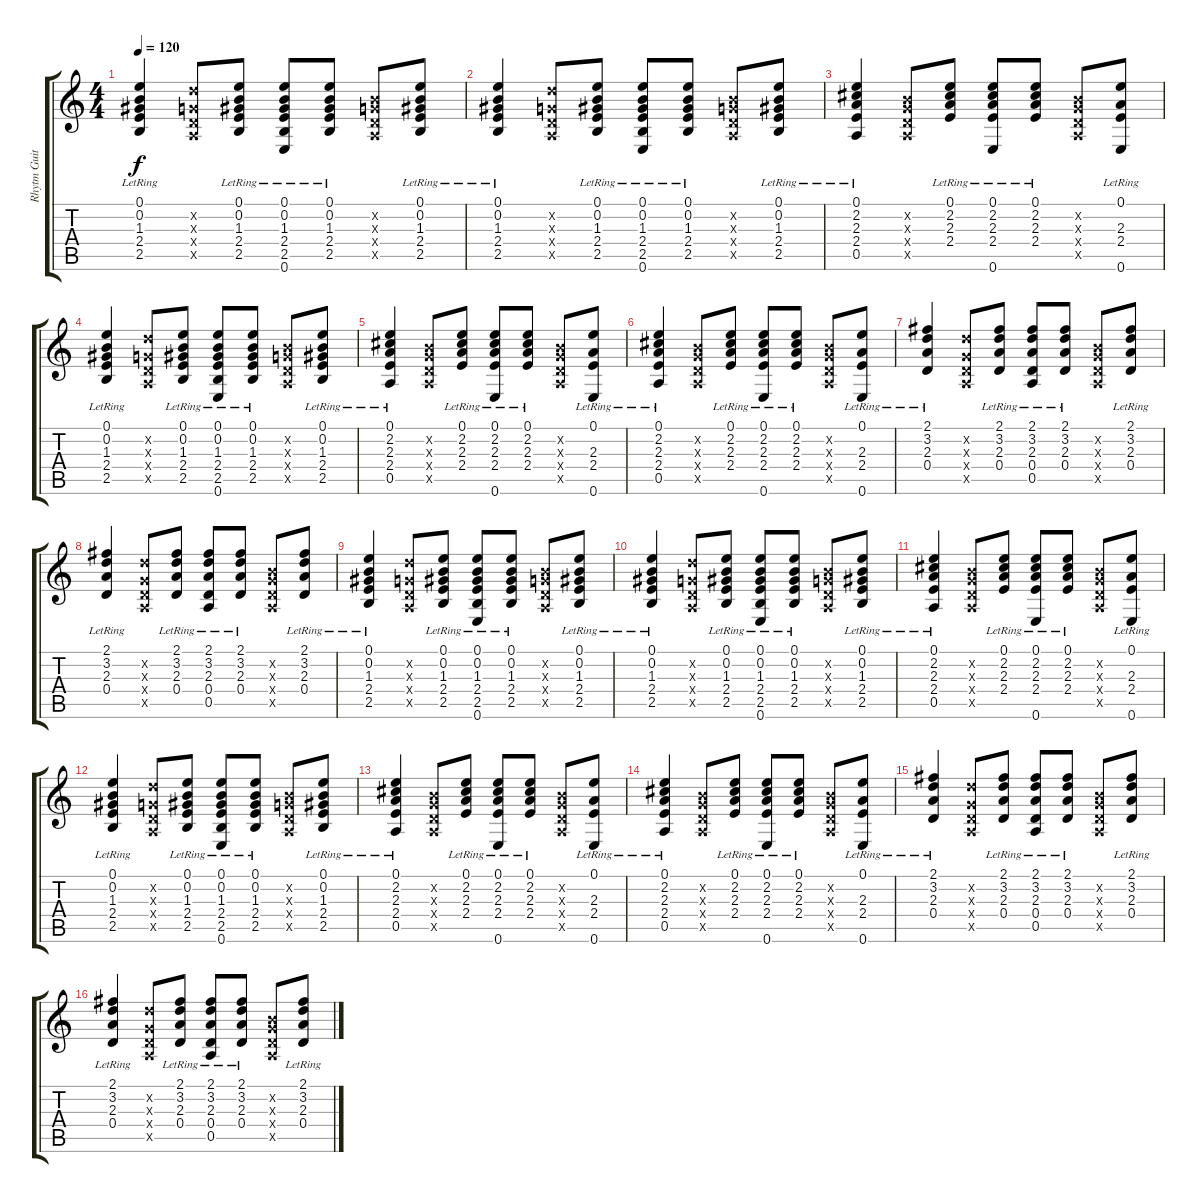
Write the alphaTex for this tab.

\track ("Rhytm Guitar (12str)" "Rhytm Guit") {instrument acousticguitarsteel}
\staff {score tabs}
\tuning (E4 B3 G3 D3 A2 E2) {hide}
\ts (4 4)
\tempo 120
\clef g2
\ks c
(0.1{lr} 0.2{lr} 1.3{lr} 2.4{lr} 2.5).4{dy f} (3.2{x} 0.3{x} 0.4{x} 0.5{x}).8 (0.1 0.2{lr} 1.3 2.4{lr} 2.5).8 (0.1{lr} 0.2{lr} 1.3{lr} 2.4{lr} 2.5 0.6).8 (0.1{lr} 0.2 1.3{lr} 2.4{lr} 2.5).8 (0.2{x} 0.3{x} 0.4{x} 0.5{x}).8 (0.1{lr} 0.2 1.3{lr} 2.4{lr} 2.5).8 |
(0.1{lr} 0.2{lr} 1.3{lr} 2.4{lr} 2.5).4 (3.2{x} 0.3{x} 0.4{x} 0.5{x}).8 (0.1 0.2{lr} 1.3 2.4{lr} 2.5).8 (0.1{lr} 0.2{lr} 1.3{lr} 2.4{lr} 2.5 0.6).8 (0.1{lr} 0.2 1.3{lr} 2.4{lr} 2.5).8 (0.2{x} 0.3{x} 0.4{x} 0.5{x}).8 (0.1{lr} 0.2 1.3{lr} 2.4{lr} 2.5).8 |
(0.1{lr} 2.2{lr} 2.3{lr} 2.4{lr} 0.5{lr}).4 (0.2{x} 0.3{x} 0.4{x} 0.5{x}).8 (0.1 2.2{lr} 2.3 2.4{lr}).8 (0.1{lr} 2.2{lr} 2.3{lr} 2.4{lr} 0.6{lr}).8 (0.1{lr} 2.2 2.3{lr} 2.4{lr}).8 (0.2{x} 0.3{x} 0.4{x} 0.5{x}).8 (0.1{lr} 2.3{lr} 2.4{lr} 0.6{lr}).8 |
(0.1{lr} 0.2{lr} 1.3{lr} 2.4{lr} 2.5).4 (3.2{x} 0.3{x} 0.4{x} 0.5{x}).8 (0.1 0.2{lr} 1.3 2.4{lr} 2.5).8 (0.1{lr} 0.2{lr} 1.3{lr} 2.4{lr} 2.5 0.6).8 (0.1{lr} 0.2 1.3{lr} 2.4{lr} 2.5).8 (0.2{x} 0.3{x} 0.4{x} 0.5{x}).8 (0.1{lr} 0.2 1.3{lr} 2.4{lr} 2.5).8 |
(0.1{lr} 2.2{lr} 2.3{lr} 2.4{lr} 0.5{lr}).4 (0.2{x} 0.3{x} 0.4{x} 0.5{x}).8 (0.1 2.2{lr} 2.3 2.4{lr}).8 (0.1{lr} 2.2{lr} 2.3{lr} 2.4{lr} 0.6{lr}).8 (0.1{lr} 2.2 2.3{lr} 2.4{lr}).8 (0.2{x} 0.3{x} 0.4{x} 0.5{x}).8 (0.1{lr} 2.3{lr} 2.4{lr} 0.6{lr}).8 |
(0.1{lr} 2.2{lr} 2.3{lr} 2.4{lr} 0.5{lr}).4 (0.2{x} 0.3{x} 0.4{x} 0.5{x}).8 (0.1 2.2{lr} 2.3 2.4{lr}).8 (0.1{lr} 2.2{lr} 2.3{lr} 2.4{lr} 0.6{lr}).8 (0.1{lr} 2.2 2.3{lr} 2.4{lr}).8 (0.2{x} 0.3{x} 0.4{x} 0.5{x}).8 (0.1{lr} 2.3{lr} 2.4{lr} 0.6{lr}).8 |
(2.1{lr} 3.2{lr} 2.3{lr} 0.4{lr}).4 (3.2{x} 0.3{x} 0.4{x} 0.5{x}).8 (2.1 3.2{lr} 2.3 0.4{lr}).8 (2.1{lr} 3.2{lr} 2.3{lr} 0.4{lr} 0.5).8 (2.1{lr} 3.2 2.3{lr} 0.4{lr}).8 (0.2{x} 0.3{x} 0.4{x} 0.5{x}).8 (2.1{lr} 3.2 2.3{lr} 0.4{lr}).8 |
(2.1{lr} 3.2{lr} 2.3{lr} 0.4{lr}).4 (3.2{x} 0.3{x} 0.4{x} 0.5{x}).8 (2.1 3.2{lr} 2.3 0.4{lr}).8 (2.1{lr} 3.2{lr} 2.3{lr} 0.4{lr} 0.5).8 (2.1{lr} 3.2 2.3{lr} 0.4{lr}).8 (0.2{x} 0.3{x} 0.4{x} 0.5{x}).8 (2.1{lr} 3.2 2.3{lr} 0.4{lr}).8 |
(0.1{lr} 0.2{lr} 1.3{lr} 2.4{lr} 2.5).4 (3.2{x} 0.3{x} 0.4{x} 0.5{x}).8 (0.1 0.2{lr} 1.3 2.4{lr} 2.5).8 (0.1{lr} 0.2{lr} 1.3{lr} 2.4{lr} 2.5 0.6).8 (0.1{lr} 0.2 1.3{lr} 2.4{lr} 2.5).8 (0.2{x} 0.3{x} 0.4{x} 0.5{x}).8 (0.1{lr} 0.2 1.3{lr} 2.4{lr} 2.5).8 |
(0.1{lr} 0.2{lr} 1.3{lr} 2.4{lr} 2.5).4 (3.2{x} 0.3{x} 0.4{x} 0.5{x}).8 (0.1 0.2{lr} 1.3 2.4{lr} 2.5).8 (0.1{lr} 0.2{lr} 1.3{lr} 2.4{lr} 2.5 0.6).8 (0.1{lr} 0.2 1.3{lr} 2.4{lr} 2.5).8 (0.2{x} 0.3{x} 0.4{x} 0.5{x}).8 (0.1{lr} 0.2 1.3{lr} 2.4{lr} 2.5).8 |
(0.1{lr} 2.2{lr} 2.3{lr} 2.4{lr} 0.5{lr}).4 (0.2{x} 0.3{x} 0.4{x} 0.5{x}).8 (0.1 2.2{lr} 2.3 2.4{lr}).8 (0.1{lr} 2.2{lr} 2.3{lr} 2.4{lr} 0.6{lr}).8 (0.1{lr} 2.2 2.3{lr} 2.4{lr}).8 (0.2{x} 0.3{x} 0.4{x} 0.5{x}).8 (0.1{lr} 2.3{lr} 2.4{lr} 0.6{lr}).8 |
(0.1{lr} 0.2{lr} 1.3{lr} 2.4{lr} 2.5).4 (3.2{x} 0.3{x} 0.4{x} 0.5{x}).8 (0.1 0.2{lr} 1.3 2.4{lr} 2.5).8 (0.1{lr} 0.2{lr} 1.3{lr} 2.4{lr} 2.5 0.6).8 (0.1{lr} 0.2 1.3{lr} 2.4{lr} 2.5).8 (0.2{x} 0.3{x} 0.4{x} 0.5{x}).8 (0.1{lr} 0.2 1.3{lr} 2.4{lr} 2.5).8 |
(0.1{lr} 2.2{lr} 2.3{lr} 2.4{lr} 0.5{lr}).4 (0.2{x} 0.3{x} 0.4{x} 0.5{x}).8 (0.1 2.2{lr} 2.3 2.4{lr}).8 (0.1{lr} 2.2{lr} 2.3{lr} 2.4{lr} 0.6{lr}).8 (0.1{lr} 2.2 2.3{lr} 2.4{lr}).8 (0.2{x} 0.3{x} 0.4{x} 0.5{x}).8 (0.1{lr} 2.3{lr} 2.4{lr} 0.6{lr}).8 |
(0.1{lr} 2.2{lr} 2.3{lr} 2.4{lr} 0.5{lr}).4 (0.2{x} 0.3{x} 0.4{x} 0.5{x}).8 (0.1 2.2{lr} 2.3 2.4{lr}).8 (0.1{lr} 2.2{lr} 2.3{lr} 2.4{lr} 0.6{lr}).8 (0.1{lr} 2.2 2.3{lr} 2.4{lr}).8 (0.2{x} 0.3{x} 0.4{x} 0.5{x}).8 (0.1{lr} 2.3{lr} 2.4{lr} 0.6{lr}).8 |
(2.1{lr} 3.2{lr} 2.3{lr} 0.4{lr}).4 (3.2{x} 0.3{x} 0.4{x} 0.5{x}).8 (2.1 3.2{lr} 2.3 0.4{lr}).8 (2.1{lr} 3.2{lr} 2.3{lr} 0.4{lr} 0.5).8 (2.1{lr} 3.2 2.3{lr} 0.4{lr}).8 (0.2{x} 0.3{x} 0.4{x} 0.5{x}).8 (2.1{lr} 3.2 2.3{lr} 0.4{lr}).8 |
(2.1{lr} 3.2{lr} 2.3{lr} 0.4{lr}).4 (3.2{x} 0.3{x} 0.4{x} 0.5{x}).8 (2.1 3.2{lr} 2.3 0.4{lr}).8 (2.1{lr} 3.2{lr} 2.3{lr} 0.4{lr} 0.5).8 (2.1{lr} 3.2 2.3{lr} 0.4{lr}).8 (0.2{x} 0.3{x} 0.4{x} 0.5{x}).8 (2.1{lr} 3.2 2.3{lr} 0.4{lr}).8
